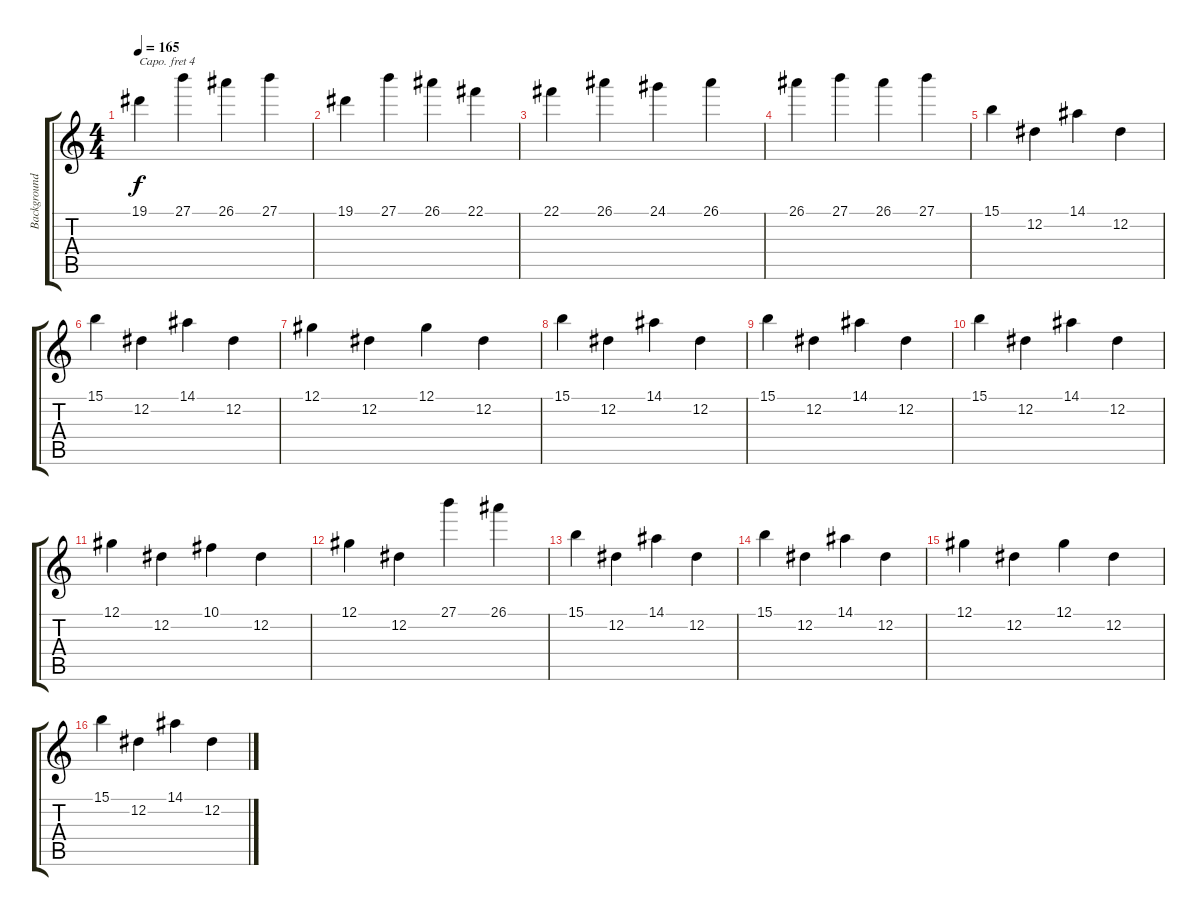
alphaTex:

\track ("Background" "Background") {instrument acousticgrandpiano}
\staff {score tabs}
\capo 4
\tuning (E4 B3 G3 D3 A2 E2) {hide}
\ts (4 4)
\tempo 165
\clef g2
\ks c
19.1.4{dy f} 27.1.4 26.1.4 27.1.4 |
19.1.4 27.1.4 26.1.4 22.1.4 |
22.1.4 26.1.4 24.1.4 26.1.4 |
26.1.4 27.1.4 26.1.4 27.1.4 |
15.1.4 12.2.4 14.1.4 12.2.4 |
15.1.4 12.2.4 14.1.4 12.2.4 |
12.1.4 12.2.4 12.1.4 12.2.4 |
15.1.4 12.2.4 14.1.4 12.2.4 |
15.1.4 12.2.4 14.1.4 12.2.4 |
15.1.4 12.2.4 14.1.4 12.2.4 |
12.1.4 12.2.4 10.1.4 12.2.4 |
12.1.4 12.2.4 27.1.4 26.1.4 |
15.1.4 12.2.4 14.1.4 12.2.4 |
15.1.4 12.2.4 14.1.4 12.2.4 |
12.1.4 12.2.4 12.1.4 12.2.4 |
15.1.4 12.2.4 14.1.4 12.2.4
